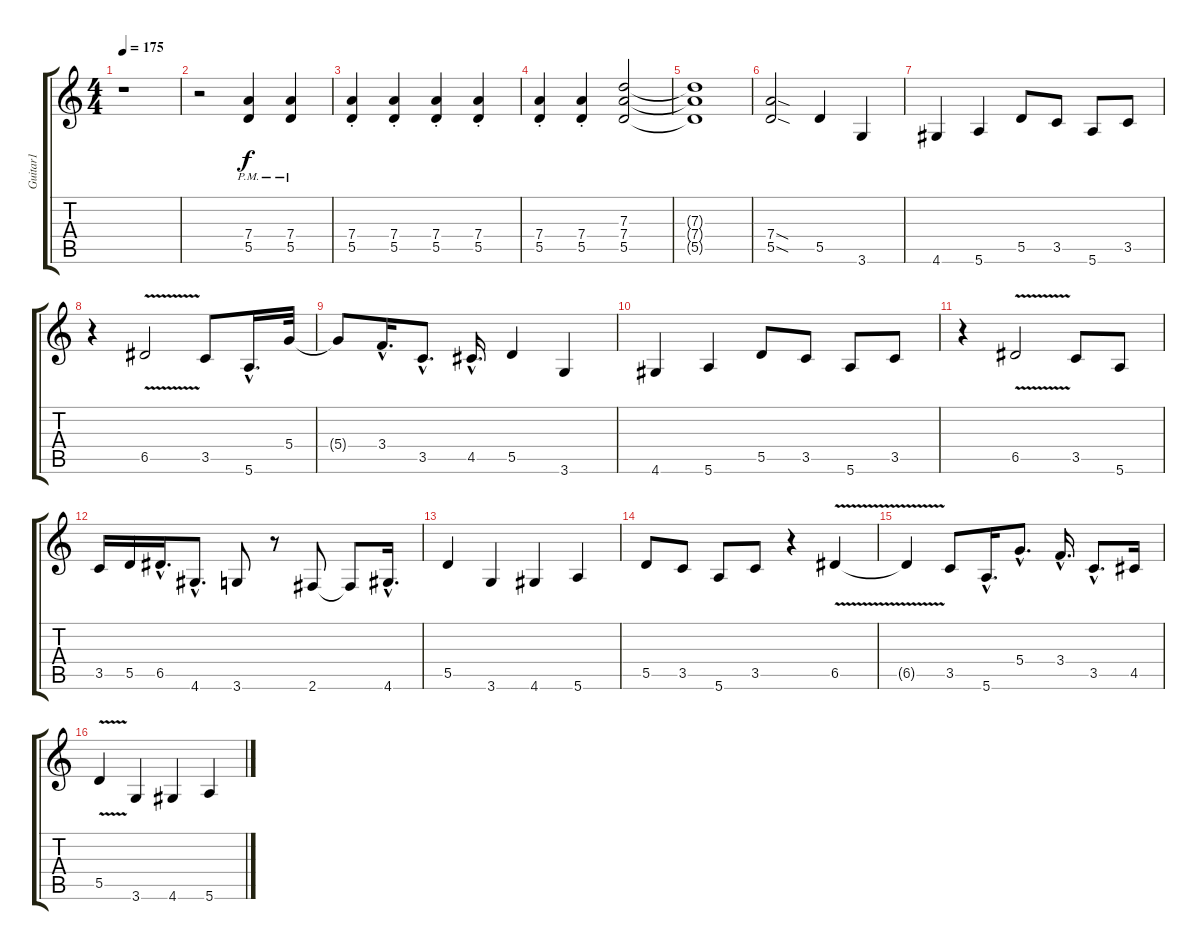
\track ("Guitar1" "Guitar1") {instrument electricguitarclean}
\staff {score tabs}
\tuning (E4 B3 G3 D3 A2 E2) {hide}
\ts (4 4)
\tempo 175
\clef g2
\ks c
r.1{dy f} |
r.2 (7.4{pm} 5.5).4 (7.4{pm} 5.5).4 |
(7.4{st} 5.5).4 (7.4{st} 5.5).4 (7.4{st} 5.5).4 (7.4{st} 5.5).4 |
(7.4{st} 5.5).4 (7.4{st} 5.5).4 (7.3 7.4 5.5).2 |
(7.3{t} 7.4{t} 5.5{t}).1 |
(7.4{sod} 5.5{sod}).2 5.5.4 3.6.4 |
4.6.4 5.6.4 5.5.8 3.5.8 5.6.8 3.5.8 |
r.4 6.5{v}.2 3.5.8 5.6{hac}.16{d} 5.4.32 |
5.4{t}.8 3.4{hac}.16{d} 3.5{hac}.8{d} 4.5{hac}.16{d} 5.5.4 3.6.4 |
4.6.4 5.6.4 5.5.8 3.5.8 5.6.8 3.5.8 |
r.4 6.5{v}.2 3.5.8 5.6.8 |
3.5.16 5.5.16 6.5{hac}.16{d} 4.6{hac}.8{d} 3.6.8 r.8 2.6.8 2.6{t}.8 4.6{hac}.16{d} |
5.5.4 3.6.4 4.6.4 5.6.4 |
5.5.8 3.5.8 5.6.8 3.5.8 r.4 6.5{v}.4 |
6.5{t}.4 3.5.8 5.6{hac}.16{d} 5.4{hac}.8{d} 3.4{hac}.16{d} 3.5{hac}.8{d} 4.5.16 |
5.5{v}.4 3.6.4 4.6.4 5.6.4
